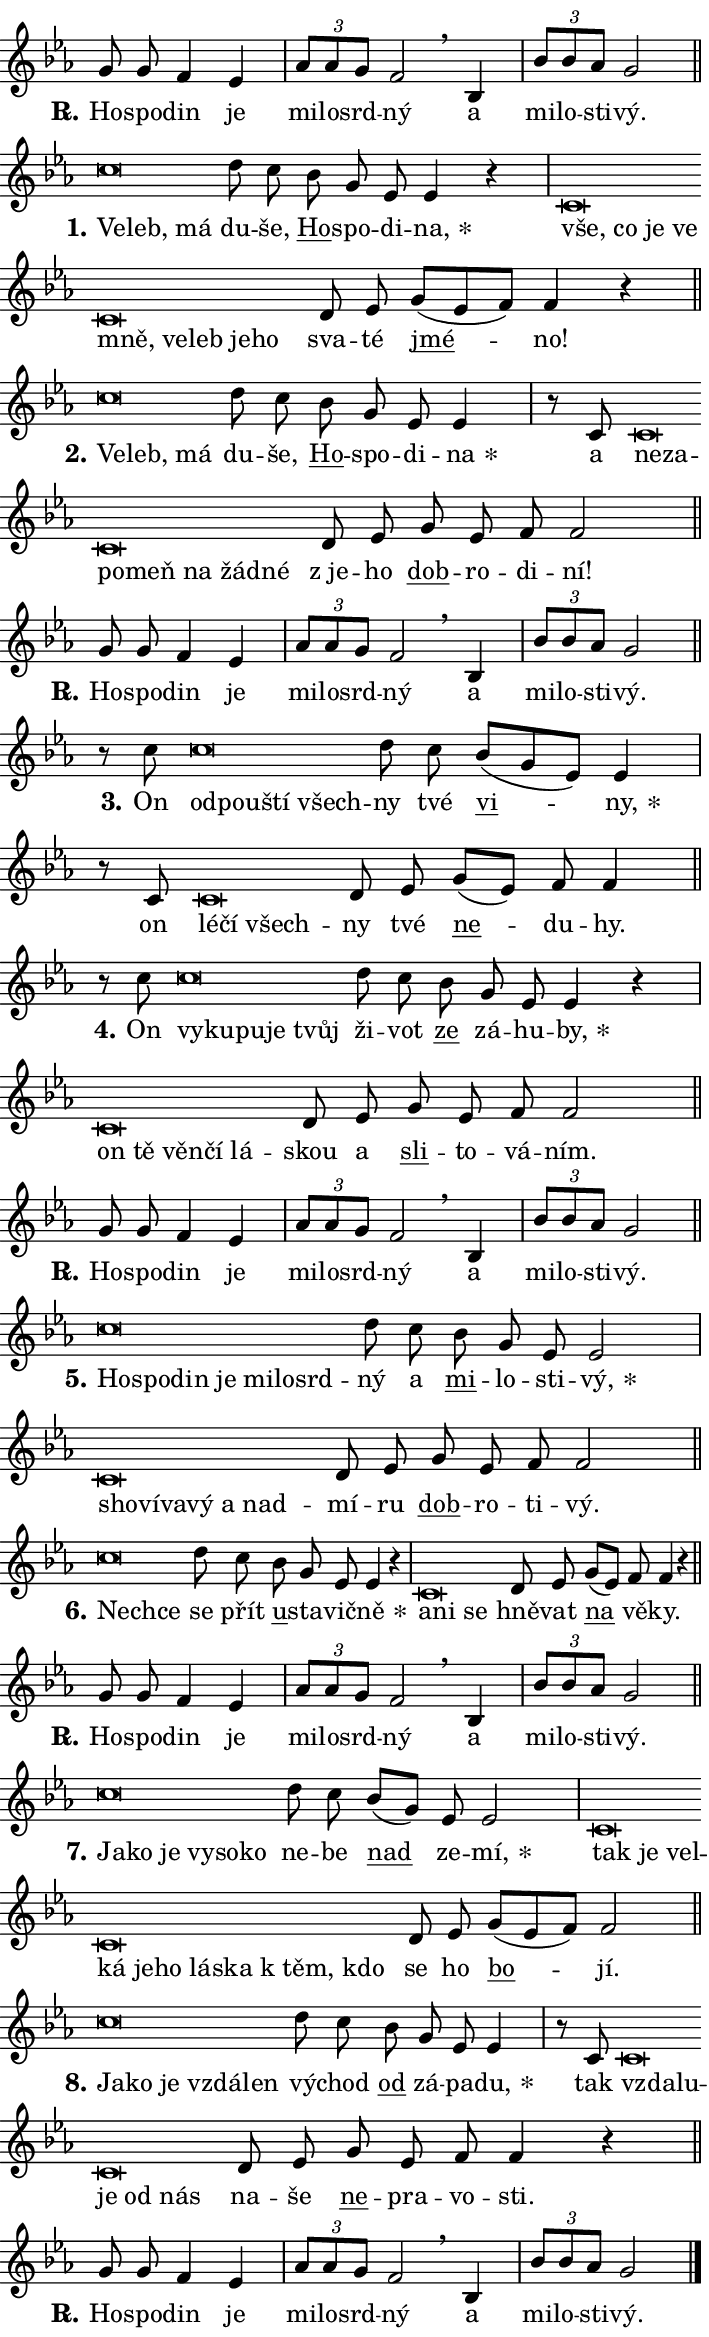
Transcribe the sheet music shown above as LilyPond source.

\version "2.24.0"
\header { tagline = "" }
\paper {
  indent = 0\cm
  top-margin = 0\cm
  right-margin = 0.13\cm % to fit lyric hyphens
  bottom-margin = 0\cm
  left-margin = 0\cm
  paper-width = 12\cm
  page-breaking = #ly:one-page-breaking
  system-system-spacing.basic-distance = #11
  score-system-spacing.basic-distance = #11
  ragged-last = ##f
}


%% Author: Thomas Morley
%% https://lists.gnu.org/archive/html/lilypond-user/2020-05/msg00002.html
#(define (line-position grob)
"Returns position of @var[grob} in current system:
   @code{'start}, if at first time-step
   @code{'end}, if at last time-step
   @code{'middle} otherwise
"
  (let* ((col (ly:item-get-column grob))
         (ln (ly:grob-object col 'left-neighbor))
         (rn (ly:grob-object col 'right-neighbor))
         (col-to-check-left (if (ly:grob? ln) ln col))
         (col-to-check-right (if (ly:grob? rn) rn col))
         (break-dir-left
           (and
             (ly:grob-property col-to-check-left 'non-musical #f)
             (ly:item-break-dir col-to-check-left)))
         (break-dir-right
           (and
             (ly:grob-property col-to-check-right 'non-musical #f)
             (ly:item-break-dir col-to-check-right))))
        (cond ((eqv? 1 break-dir-left) 'start)
              ((eqv? -1 break-dir-right) 'end)
              (else 'middle))))

#(define (tranparent-at-line-position vctor)
  (lambda (grob)
  "Relying on @code{line-position} select the relevant enry from @var{vctor}.
Used to determine transparency,"
    (case (line-position grob)
      ((end) (not (vector-ref vctor 0)))
      ((middle) (not (vector-ref vctor 1)))
      ((start) (not (vector-ref vctor 2))))))

noteHeadBreakVisibility =
#(define-music-function (break-visibility)(vector?)
"Makes @code{NoteHead}s transparent relying on @var{break-visibility}"
#{
  \override NoteHead.transparent =
    #(tranparent-at-line-position break-visibility)
#})

#(define delete-ledgers-for-transparent-note-heads
  (lambda (grob)
    "Reads whether a @code{NoteHead} is transparent.
If so this @code{NoteHead} is removed from @code{'note-heads} from
@var{grob}, which is supposed to be @code{LedgerLineSpanner}.
As a result ledgers are not printed for this @code{NoteHead}"
    (let* ((nhds-array (ly:grob-object grob 'note-heads))
           (nhds-list
             (if (ly:grob-array? nhds-array)
                 (ly:grob-array->list nhds-array)
                 '()))
           ;; Relies on the transparent-property being done before
           ;; Staff.LedgerLineSpanner.after-line-breaking is executed.
           ;; This is fragile ...
           (to-keep
             (remove
               (lambda (nhd)
                 (ly:grob-property nhd 'transparent #f))
               nhds-list)))
      ;; TODO find a better method to iterate over grob-arrays, similiar
      ;; to filter/remove etc for lists
      ;; For now rebuilt from scratch
      (set! (ly:grob-object grob 'note-heads)  '())
      (for-each
        (lambda (nhd)
          (ly:pointer-group-interface::add-grob grob 'note-heads nhd))
        to-keep))))

squashNotes = {
  \override NoteHead.X-extent = #'(-0.2 . 0.2)
  \override NoteHead.Y-extent = #'(-0.75 . 0)
  \override NoteHead.stencil =
    #(lambda (grob)
       (let ((pos (ly:grob-property grob 'staff-position)))
         (begin
           (if (< pos -7) (display "ERROR: Lower brevis then expected\n") (display ""))
           (if (<= pos -6) ly:text-interface::print ly:note-head::print))))
}
unSquashNotes = {
  \revert NoteHead.X-extent
  \revert NoteHead.Y-extent
  \revert NoteHead.stencil
}

hideNotes = \noteHeadBreakVisibility #begin-of-line-visible
unHideNotes = \noteHeadBreakVisibility #all-visible

% work-around for resetting accidentals
% https://lilypond.org/doc/v2.23/Documentation/notation/displaying-rhythms#unmetered-music
cadenzaMeasure = {
  \cadenzaOff
  \partial 1024 s1024
  \cadenzaOn
}

#(define-markup-command (accent layout props text) (markup?)
  "Underline accented syllable"
  (interpret-markup layout props
    #{\markup \override #'(offset . 4.3) \underline { #text }#}))

responsum = \markup \concat {
  "R" \hspace #-1.05 \path #0.1 #'((moveto 0 0.07) (lineto 0.9 0.8)) \hspace #0.05 "."
}

spaceSize = #0.6828661417322834 % exact space size for TeX Gyre Schola

\layout {
  \context {
    \Staff
    \remove "Time_signature_engraver"
    \override LedgerLineSpanner.after-line-breaking = #delete-ledgers-for-transparent-note-heads
  }
  \context {
    \Lyrics {
      \override LyricSpace.minimum-distance = \spaceSize
      \override LyricText.font-name = #"TeX Gyre Schola"
      \override LyricText.font-size = 1
      \override StanzaNumber.font-name = #"TeX Gyre Schola Bold"
      \override StanzaNumber.font-size = 1
    }
  }
  \context {
    \Score 
    \override NoteHead.text =
      #(lambda (grob) 
        (let ((pos (ly:grob-property grob 'staff-position)))
          #{\markup {
            \combine
              \halign #-0.55 \raise #(if (= pos -6) 0 0.5) \override #'(thickness . 2) \draw-line #'(3.2 . 0)
              \musicglyph "noteheads.sM1"
          }#}))
  }
}

% magnetic-lyrics.ily
%
%   written by
%     Jean Abou Samra <jean@abou-samra.fr>
%     Werner Lemberg <wl@gnu.org>
%
%   adapted by
%     Jiri Hon <jiri.hon@gmail.com>
%
% Version 2022-Apr-15

% https://www.mail-archive.com/lilypond-user@gnu.org/msg149350.html

#(define (Left_hyphen_pointer_engraver context)
   "Collect syllable-hyphen-syllable occurrences in lyrics and store
them in properties.  This engraver only looks to the left.  For
example, if the lyrics input is @code{foo -- bar}, it does the
following.

@itemize @bullet
@item
Set the @code{text} property of the @code{LyricHyphen} grob between
@q{foo} and @q{bar} to @code{foo}.

@item
Set the @code{left-hyphen} property of the @code{LyricText} grob with
text @q{foo} to the @code{LyricHyphen} grob between @q{foo} and
@q{bar}.
@end itemize

Use this auxiliary engraver in combination with the
@code{lyric-@/text::@/apply-@/magnetic-@/offset!} hook."
   (let ((hyphen #f)
         (text #f))
     (make-engraver
      (acknowledgers
       ((lyric-syllable-interface engraver grob source-engraver)
        (set! text grob)))
      (end-acknowledgers
       ((lyric-hyphen-interface engraver grob source-engraver)
        ;(when (not (grob::has-interface grob 'lyric-space-interface))
          (set! hyphen grob)));)
      ((stop-translation-timestep engraver)
       (when (and text hyphen)
         (ly:grob-set-object! text 'left-hyphen hyphen))
       (set! text #f)
       (set! hyphen #f)))))

#(define (lyric-text::apply-magnetic-offset! grob)
   "If the space between two syllables is less than the value in
property @code{LyricText@/.details@/.squash-threshold}, move the right
syllable to the left so that it gets concatenated with the left
syllable.

Use this function as a hook for
@code{LyricText@/.after-@/line-@/breaking} if the
@code{Left_@/hyphen_@/pointer_@/engraver} is active."
   (let ((hyphen (ly:grob-object grob 'left-hyphen #f)))
     (when hyphen
       (let ((left-text (ly:spanner-bound hyphen LEFT)))
         (when (grob::has-interface left-text 'lyric-syllable-interface)
           (let* ((common (ly:grob-common-refpoint grob left-text X))
                  (this-x-ext (ly:grob-extent grob common X))
                  (left-x-ext
                   (begin
                     ;; Trigger magnetism for left-text.
                     (ly:grob-property left-text 'after-line-breaking)
                     (ly:grob-extent left-text common X)))
                  ;; `delta` is the gap width between two syllables.
                  (delta (- (interval-start this-x-ext)
                            (interval-end left-x-ext)))
                  (details (ly:grob-property grob 'details))
                  (threshold (assoc-get 'squash-threshold details 0.2)))
             (when (< delta threshold)
               (let* (;; We have to manipulate the input text so that
                      ;; ligatures crossing syllable boundaries are not
                      ;; disabled.  For languages based on the Latin
                      ;; script this is essentially a beautification.
                      ;; However, for non-Western scripts it can be a
                      ;; necessity.
                      (lt (ly:grob-property left-text 'text))
                      (rt (ly:grob-property grob 'text))
                      (is-space (grob::has-interface hyphen 'lyric-space-interface))
                      (space (if is-space " " ""))
                      (extra-delta (if is-space spaceSize 0))
                      ;; Append new syllable.
                      (ltrt-space (if (and (string? lt) (string? rt))
                                (string-append lt space rt)
                                (make-concat-markup (list lt space rt))))
                      ;; Right-align `ltrt` to the right side.
                      (ltrt-space-markup (grob-interpret-markup
                               grob
                               (make-translate-markup
                                (cons (interval-length this-x-ext) 0)
                                (make-right-align-markup ltrt-space)))))
                 (begin
                   ;; Don't print `left-text`.
                   (ly:grob-set-property! left-text 'stencil #f)
                   ;; Set text and stencil (which holds all collected
                   ;; syllables so far) and shift it to the left.
                   (ly:grob-set-property! grob 'text ltrt-space)
                   (ly:grob-set-property! grob 'stencil ltrt-space-markup)
                   (ly:grob-translate-axis! grob (- (- delta extra-delta)) X))))))))))


#(define (lyric-hyphen::displace-bounds-first grob)
   ;; Make very sure this callback isn't triggered too early.
   (let ((left (ly:spanner-bound grob LEFT))
         (right (ly:spanner-bound grob RIGHT)))
     (ly:grob-property left 'after-line-breaking)
     (ly:grob-property right 'after-line-breaking)
     (ly:lyric-hyphen::print grob)))

squashThreshold = #0.4

\layout {
  \context {
    \Lyrics
    \consists #Left_hyphen_pointer_engraver
    \override LyricText.after-line-breaking =
      #lyric-text::apply-magnetic-offset!
    \override LyricHyphen.stencil = #lyric-hyphen::displace-bounds-first
    \override LyricText.details.squash-threshold = \squashThreshold
    \override LyricHyphen.minimum-distance = 0
    \override LyricHyphen.minimum-length = \squashThreshold
  }
}

squashText = \override LyricText.details.squash-threshold = 9999
unSquashText = \override LyricText.details.squash-threshold = \squashThreshold

leftText = \override LyricText.self-alignment-X = #LEFT
unLeftText = \revert LyricText.self-alignment-X

starOffset = #(lambda (grob) 
                (let ((x_offset (ly:self-alignment-interface::aligned-on-x-parent grob)))
                  (if (= x_offset 0) 0 (+ x_offset 1.2))))

star = #(define-music-function (syllable)(string?)
"Append star separator at the end of a syllable"
#{
  \once \override LyricText.X-offset = #starOffset
  \lyricmode { \markup {
    #syllable
    \override #'((font-name . "TeX Gyre Schola Bold")) \hspace #0.2 \lower #0.65 \larger "*"
  } }
#})

starAccent = #(define-music-function (syllable)(string?)
"Append star separator at the end of a syllable and make accent"
#{
  \once \override LyricText.X-offset = #starOffset
  \lyricmode { \markup {
    \accent #syllable
    \override #'((font-name . "TeX Gyre Schola Bold")) \hspace #0.2 \lower #0.65 \larger "*"
  } }
#})

breath = #(define-music-function (syllable)(string?)
"Append breathing indicator at the end of a syllable"
#{
  \lyricmode { \markup { #syllable "+" } }
#})

optionalBreath = #(define-music-function (syllable)(string?)
"Append optional breathing indicator at the end of a syllable"
#{
  \lyricmode { \markup { #syllable "(+)" } }
#})


\score {
    <<
        \new Voice = "melody" { \cadenzaOn \key es \major \relative { g'8 g f4 es \cadenzaMeasure \bar "|" \tuplet 3/2 { as8[ as g] } f2 \breathe \bar "" bes,4 \cadenzaMeasure \bar "|" \tuplet 3/2 {bes'8[ bes as] } g2 \cadenzaMeasure \bar "||" \break } }
        \new Lyrics \lyricsto "melody" { \lyricmode { \set stanza = \responsum
Ho -- spo -- din je mi -- lo -- srd -- ný a mi -- lo -- sti -- vý. } }
    >>
    \layout {}
}

\score {
    <<
        \new Voice = "melody" { \cadenzaOn \key es \major \relative { \squashNotes c''\breve*1/16 \hideNotes \breve*1/16 \breve*1/16 \bar "" \unHideNotes \unSquashNotes d8 c \bar "" bes g es es4 r \cadenzaMeasure \bar "|" \squashNotes c\breve*1/16 \hideNotes \breve*1/16 \bar "" \breve*1/16 \bar "" \breve*1/16 \bar "" \breve*1/16 \bar "" \breve*1/16 \bar "" \breve*1/16 \bar "" \breve*1/16 \breve*1/16 \bar "" \unHideNotes \unSquashNotes d8 es \bar "" g[( es f)] f4 r \cadenzaMeasure \bar "||" \break } }
        \new Lyrics \lyricsto "melody" { \lyricmode { \set stanza = "1."
\leftText Ve -- \squashText leb, má \unLeftText \unSquashText du -- še, \markup \accent Ho -- spo -- di -- \star na, \leftText vše, \squashText co je ve mně, ve -- leb je -- ho \unLeftText \unSquashText sva -- té \markup \accent jmé -- no! } }
    >>
    \layout {}
}

\score {
    <<
        \new Voice = "melody" { \cadenzaOn \key es \major \relative { \squashNotes c''\breve*1/16 \hideNotes \breve*1/16 \breve*1/16 \bar "" \unHideNotes \unSquashNotes d8 c \bar "" bes g es es4 \cadenzaMeasure \bar "|" r8 c8 \squashNotes c\breve*1/16 \hideNotes \breve*1/16 \bar "" \breve*1/16 \bar "" \breve*1/16 \bar "" \breve*1/16 \bar "" \breve*1/16 \breve*1/16 \bar "" \unHideNotes \unSquashNotes d8 es \bar "" g es f f2 \cadenzaMeasure \bar "||" \break } }
        \new Lyrics \lyricsto "melody" { \lyricmode { \set stanza = "2."
\leftText Ve -- \squashText leb, má \unLeftText \unSquashText du -- še, \markup \accent Ho -- spo -- di -- \star na a \leftText ne -- \squashText za -- po -- meň na žád -- né \unLeftText \unSquashText "z je" -- ho \markup \accent dob -- ro -- di -- ní! } }
    >>
    \layout {}
}

\score {
    <<
        \new Voice = "melody" { \cadenzaOn \key es \major \relative { g'8 g f4 es \cadenzaMeasure \bar "|" \tuplet 3/2 { as8[ as g] } f2 \breathe \bar "" bes,4 \cadenzaMeasure \bar "|" \tuplet 3/2 {bes'8[ bes as] } g2 \cadenzaMeasure \bar "||" \break } }
        \new Lyrics \lyricsto "melody" { \lyricmode { \set stanza = \responsum
Ho -- spo -- din je mi -- lo -- srd -- ný a mi -- lo -- sti -- vý. } }
    >>
    \layout {}
}

\score {
    <<
        \new Voice = "melody" { \cadenzaOn \key es \major \relative { r8 c''8 \squashNotes c\breve*1/16 \hideNotes \breve*1/16 \bar "" \breve*1/16 \breve*1/16 \bar "" \unHideNotes \unSquashNotes d8 c \bar "" bes[( g es)] es4 \cadenzaMeasure \bar "|" r8 c8 \squashNotes c\breve*1/16 \hideNotes \breve*1/16 \breve*1/16 \bar "" \unHideNotes \unSquashNotes d8 es \bar "" g[( es)] f f4 \cadenzaMeasure \bar "||" \break } }
        \new Lyrics \lyricsto "melody" { \lyricmode { \set stanza = "3."
On \leftText od -- \squashText pou -- ští všech -- \unLeftText \unSquashText ny tvé \markup \accent vi -- \star ny, on \leftText lé -- \squashText čí všech -- \unLeftText \unSquashText ny tvé \markup \accent ne -- du -- hy. } }
    >>
    \layout {}
}

\score {
    <<
        \new Voice = "melody" { \cadenzaOn \key es \major \relative { r8 c''8 \squashNotes c\breve*1/16 \hideNotes \breve*1/16 \bar "" \breve*1/16 \bar "" \breve*1/16 \breve*1/16 \bar "" \unHideNotes \unSquashNotes d8 c \bar "" bes g es es4 r \cadenzaMeasure \bar "|" \squashNotes c\breve*1/16 \hideNotes \breve*1/16 \bar "" \breve*1/16 \bar "" \breve*1/16 \breve*1/16 \bar "" \unHideNotes \unSquashNotes d8 es \bar "" g es f f2 \cadenzaMeasure \bar "||" \break } }
        \new Lyrics \lyricsto "melody" { \lyricmode { \set stanza = "4."
On \leftText vy -- \squashText ku -- pu -- je tvůj \unLeftText \unSquashText ži -- vot \markup \accent ze zá -- hu -- \star by, \leftText on \squashText tě věn -- čí lá -- \unLeftText \unSquashText skou a \markup \accent sli -- to -- vá -- ním. } }
    >>
    \layout {}
}

\score {
    <<
        \new Voice = "melody" { \cadenzaOn \key es \major \relative { g'8 g f4 es \cadenzaMeasure \bar "|" \tuplet 3/2 { as8[ as g] } f2 \breathe \bar "" bes,4 \cadenzaMeasure \bar "|" \tuplet 3/2 {bes'8[ bes as] } g2 \cadenzaMeasure \bar "||" \break } }
        \new Lyrics \lyricsto "melody" { \lyricmode { \set stanza = \responsum
Ho -- spo -- din je mi -- lo -- srd -- ný a mi -- lo -- sti -- vý. } }
    >>
    \layout {}
}

\score {
    <<
        \new Voice = "melody" { \cadenzaOn \key es \major \relative { \squashNotes c''\breve*1/16 \hideNotes \breve*1/16 \bar "" \breve*1/16 \bar "" \breve*1/16 \bar "" \breve*1/16 \bar "" \breve*1/16 \breve*1/16 \bar "" \unHideNotes \unSquashNotes d8 c \bar "" bes g es es2 \cadenzaMeasure \bar "|" \squashNotes c\breve*1/16 \hideNotes \breve*1/16 \bar "" \breve*1/16 \bar "" \breve*1/16 \bar "" \breve*1/16 \breve*1/16 \bar "" \unHideNotes \unSquashNotes d8 es \bar "" g es f f2 \cadenzaMeasure \bar "||" \break } }
        \new Lyrics \lyricsto "melody" { \lyricmode { \set stanza = "5."
\leftText Ho -- \squashText spo -- din je mi -- lo -- srd -- \unLeftText \unSquashText ný a \markup \accent mi -- lo -- sti -- \star vý, \leftText sho -- \squashText ví -- va -- vý a nad -- \unLeftText \unSquashText mí -- ru \markup \accent dob -- ro -- ti -- vý. } }
    >>
    \layout {}
}

\score {
    <<
        \new Voice = "melody" { \cadenzaOn \key es \major \relative { \squashNotes c''\breve*1/16 \hideNotes \breve*1/16 \bar "" \unHideNotes \unSquashNotes d8 c \bar "" bes g es es4 r \cadenzaMeasure \bar "|" \squashNotes c\breve*1/16 \hideNotes \breve*1/16 \breve*1/16 \bar "" \unHideNotes \unSquashNotes d8 es \bar "" g[( es)] f f4 r \cadenzaMeasure \bar "||" \break } }
        \new Lyrics \lyricsto "melody" { \lyricmode { \set stanza = "6."
\leftText Nech -- \squashText ce \unLeftText \unSquashText se přít \markup \accent u -- sta -- vič -- \star ně \leftText a -- \squashText ni se \unLeftText \unSquashText hně -- vat \markup \accent na vě -- ky. } }
    >>
    \layout {}
}

\score {
    <<
        \new Voice = "melody" { \cadenzaOn \key es \major \relative { g'8 g f4 es \cadenzaMeasure \bar "|" \tuplet 3/2 { as8[ as g] } f2 \breathe \bar "" bes,4 \cadenzaMeasure \bar "|" \tuplet 3/2 {bes'8[ bes as] } g2 \cadenzaMeasure \bar "||" \break } }
        \new Lyrics \lyricsto "melody" { \lyricmode { \set stanza = \responsum
Ho -- spo -- din je mi -- lo -- srd -- ný a mi -- lo -- sti -- vý. } }
    >>
    \layout {}
}

\score {
    <<
        \new Voice = "melody" { \cadenzaOn \key es \major \relative { \squashNotes c''\breve*1/16 \hideNotes \breve*1/16 \bar "" \breve*1/16 \bar "" \breve*1/16 \bar "" \breve*1/16 \breve*1/16 \bar "" \unHideNotes \unSquashNotes d8 c \bar "" bes[( g)] es es2 \cadenzaMeasure \bar "|" \squashNotes c\breve*1/16 \hideNotes \breve*1/16 \bar "" \breve*1/16 \bar "" \breve*1/16 \bar "" \breve*1/16 \bar "" \breve*1/16 \bar "" \breve*1/16 \bar "" \breve*1/16 \bar "" \breve*1/16 \breve*1/16 \bar "" \unHideNotes \unSquashNotes d8 es \bar "" g[( es f)] f2 \cadenzaMeasure \bar "||" \break } }
        \new Lyrics \lyricsto "melody" { \lyricmode { \set stanza = "7."
\leftText Ja -- \squashText ko je vy -- so -- ko \unLeftText \unSquashText ne -- be \markup \accent nad ze -- \star mí, \leftText tak \squashText je vel -- ká je -- ho lá -- ska "k těm," kdo \unLeftText \unSquashText se ho \markup \accent bo -- jí. } }
    >>
    \layout {}
}

\score {
    <<
        \new Voice = "melody" { \cadenzaOn \key es \major \relative { \squashNotes c''\breve*1/16 \hideNotes \breve*1/16 \bar "" \breve*1/16 \bar "" \breve*1/16 \breve*1/16 \bar "" \unHideNotes \unSquashNotes d8 c \bar "" bes g es es4 \cadenzaMeasure \bar "|" r8 c8 \squashNotes c\breve*1/16 \hideNotes \breve*1/16 \bar "" \breve*1/16 \bar "" \breve*1/16 \breve*1/16 \bar "" \unHideNotes \unSquashNotes d8 es \bar "" g es f f4 r \cadenzaMeasure \bar "||" \break } }
        \new Lyrics \lyricsto "melody" { \lyricmode { \set stanza = "8."
\leftText Ja -- \squashText ko je vzdá -- len \unLeftText \unSquashText vý -- chod \markup \accent od zá -- pa -- \star du, tak \leftText vzda -- \squashText lu -- je od nás \unLeftText \unSquashText na -- še \markup \accent ne -- pra -- vo -- sti. } }
    >>
    \layout {}
}

\score {
    <<
        \new Voice = "melody" { \cadenzaOn \key es \major \relative { g'8 g f4 es \cadenzaMeasure \bar "|" \tuplet 3/2 { as8[ as g] } f2 \breathe \bar "" bes,4 \cadenzaMeasure \bar "|" \tuplet 3/2 {bes'8[ bes as] } g2 \cadenzaMeasure \bar "||" \break } \bar "|." }
        \new Lyrics \lyricsto "melody" { \lyricmode { \set stanza = \responsum
Ho -- spo -- din je mi -- lo -- srd -- ný a mi -- lo -- sti -- vý. } }
    >>
    \layout {}
}
